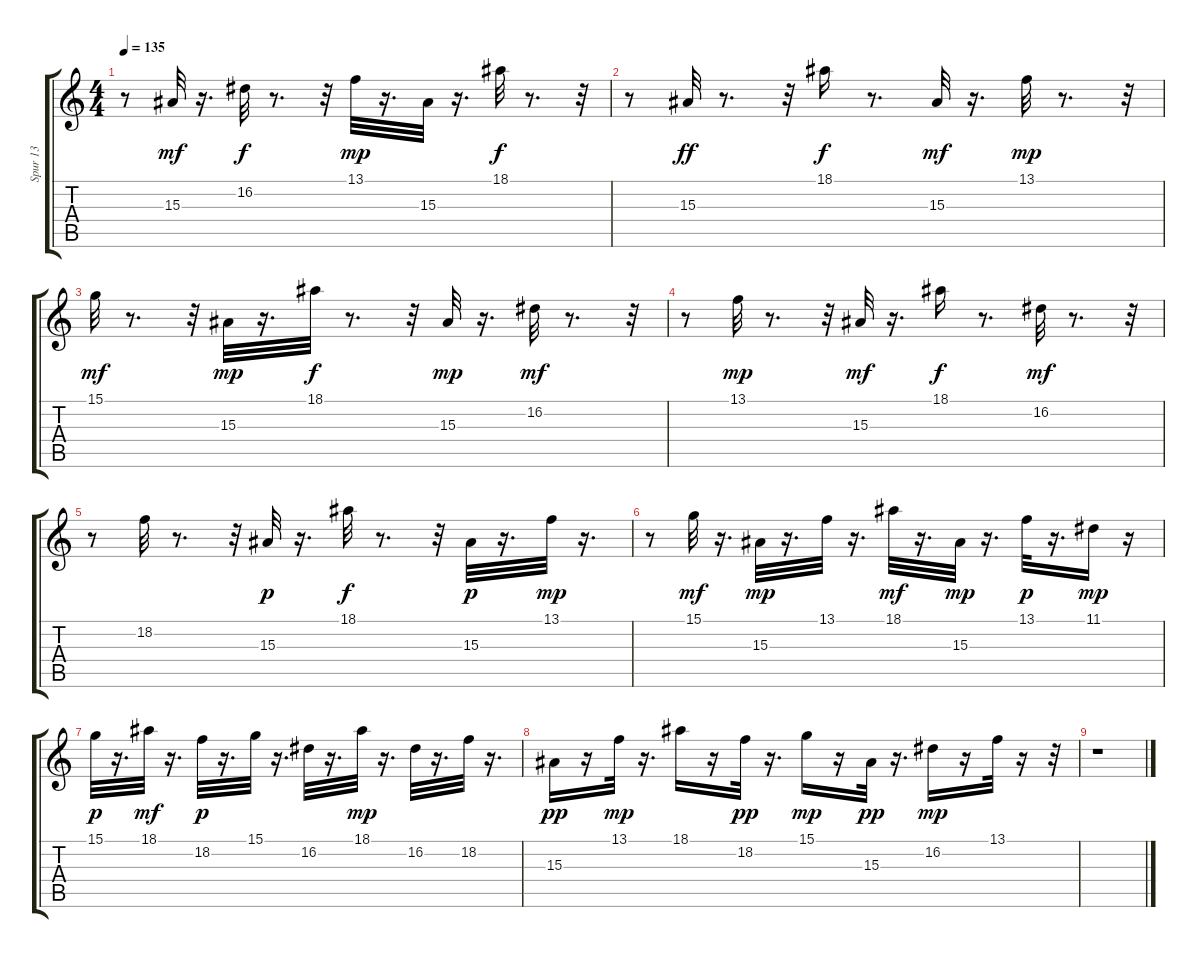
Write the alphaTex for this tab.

\track ("Spur 13" "Spur 13") {instrument fx5brightness}
\staff {score tabs}
\tuning (E4 B3 G3 D3 A2 E2) {hide}
\ts (4 4)
\tempo 135
\clef g2
\ks c
r.8{dy f} 15.3.32{dy mf} r.16{d} 16.2.32{dy f} r.8{d} r.32 13.1.32{dy mp} r.16{d} 15.3.32 r.16{d} 18.1.32{dy f} r.8{d} r.32 |
r.8 15.3.32{dy ff} r.8{d} r.32 18.1.16{dy f} r.8{d} 15.3.32{dy mf} r.16{d} 13.1.32{dy mp} r.8{d} r.32 |
15.1.32{dy mf} r.8{d} r.32 15.3.32{dy mp} r.16{d} 18.1.32{dy f} r.8{d} r.32 15.3.32{dy mp} r.16{d} 16.2.32{dy mf} r.8{d} r.32 |
r.8 13.1.32{dy mp} r.8{d} r.32 15.3.32{dy mf} r.16{d} 18.1.16{dy f} r.8{d} 16.2.32{dy mf} r.8{d} r.32 |
r.8 18.2.32 r.8{d} r.32 15.3.32{dy p} r.16{d} 18.1.32{dy f} r.8{d} r.32 15.3.32{dy p} r.16{d} 13.1.32{dy mp} r.16{d} |
r.8 15.1.32{dy mf} r.16{d} 15.3.32{dy mp} r.16{d} 13.1.32 r.16{d} 18.1.32{dy mf} r.16{d} 15.3.32{dy mp} r.16{d} 13.1.32{dy p} r.16{d} 11.1.16{dy mp} r.16 |
15.1.32{dy p} r.16{d} 18.1.32{dy mf} r.16{d} 18.2.32{dy p} r.16{d} 15.1.32 r.16{d} 16.2.32 r.16{d} 18.1.32{dy mp} r.16{d} 16.2.32 r.16{d} 18.2.32 r.16{d} |
15.3.16{dy pp} r.16 13.1.32{dy mp} r.16{d} 18.1.16 r.16 18.2.32{dy pp} r.16{d} 15.1.16{dy mp} r.16 15.3.32{dy pp} r.16{d} 16.2.16{dy mp} r.16 13.1.32 r.16 r.32 |
r.1
